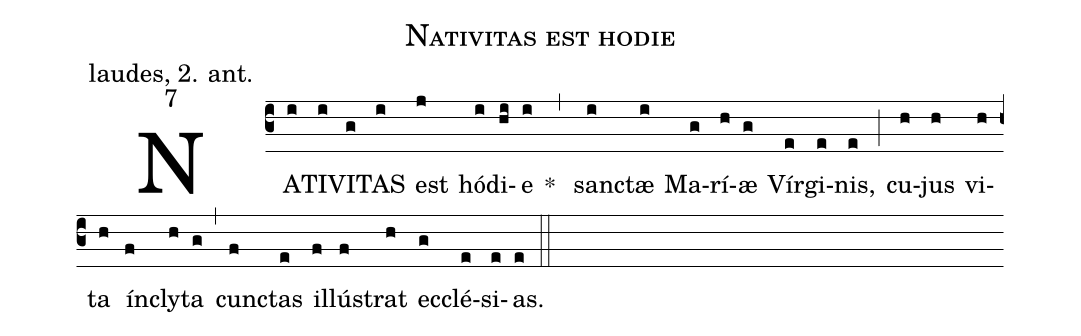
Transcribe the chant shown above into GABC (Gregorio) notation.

name: Nativitas est hodie;
office-part: laudes, 2. ant.;
mode: 7;
%%
(c3) NA(i)TI(i)VI(g)TAS(i) est(j) hó(i)di(hi)e(i) * (,)
san(i)ctæ(i) Ma(g)rí(h)æ(g) Vír(e)gi(e)nis,(e) (;)
cu(h)jus(h) vi(h)ta(h) ín(f)cly(h)ta(g) (,)
cun(f)ctas(e) il(f)lú(f)strat(h) ec(g)clé(e)si(e)as.(e) (::)
